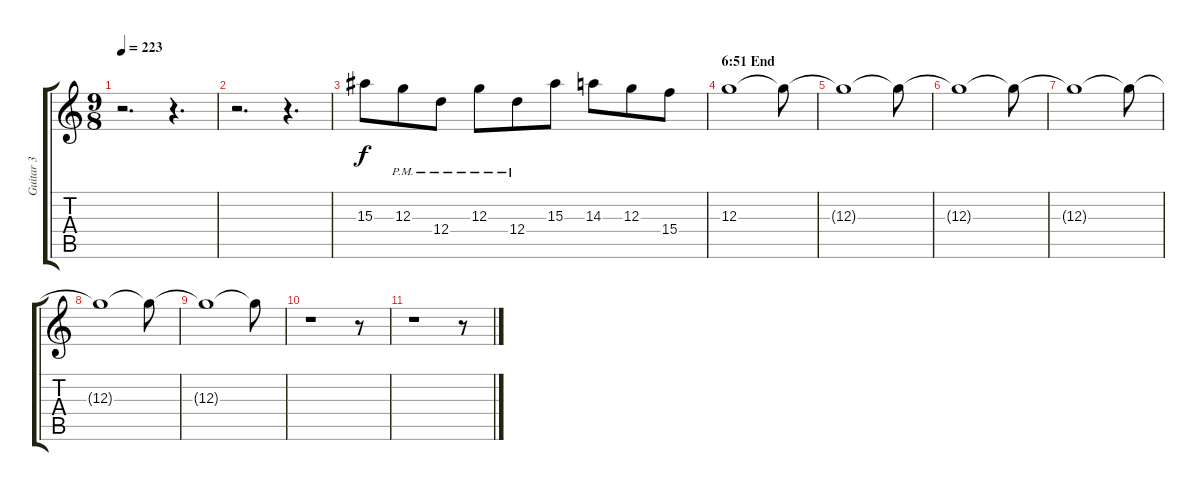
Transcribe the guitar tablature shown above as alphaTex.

\track ("Guitar 3" "Guitar 3") {instrument distortionguitar}
\staff {score tabs}
\tuning (E4 B3 G3 D3 A2 E2) {hide}
\ts (9 8)
\tempo 223
\clef g2
\ks c
r.2{d dy f} r.4{d} |
r.2{d} r.4{d} |
15.3.8 12.3{pm}.8 12.4{pm}.8 12.3{pm}.8 12.4{pm}.8 15.3.8 14.3.8 12.3.8 15.4.8 |
\section ("" "6:51 End")
12.3.1 12.3{t}.8 |
12.3{t}.1 12.3{t}.8 |
12.3{t}.1 12.3{t}.8 |
12.3{t}.1 12.3{t}.8 |
12.3{t}.1 12.3{t}.8 |
12.3{t}.1 12.3{t}.8 |
r.1 r.8 |
r.1 r.8
